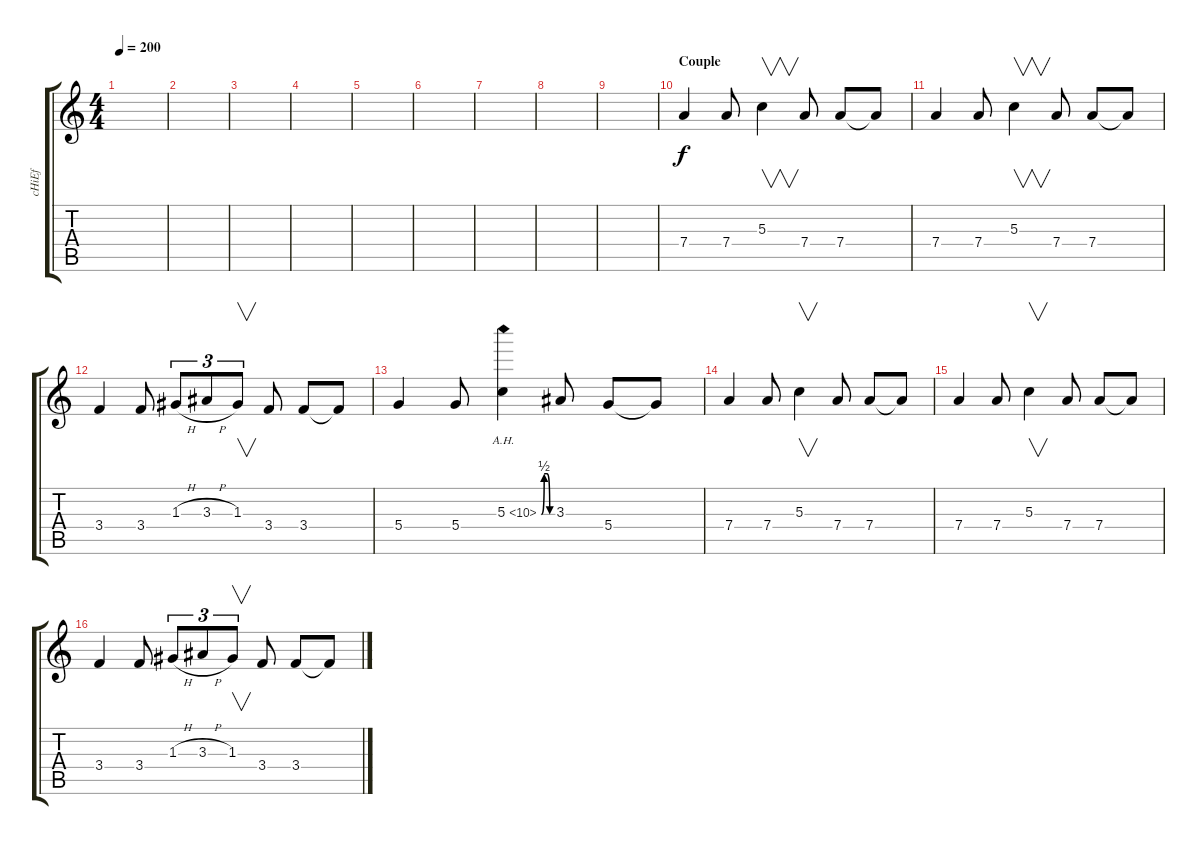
\track ("cHiEf" "cHiEf") {instrument overdrivenguitar}
\staff {score tabs}
\tuning (E4 B3 G3 D3 A2 E2) {hide}
\ts (4 4)
\tempo 200
\clef g2
\ks c
|
|
|
|
|
|
|
|
|
\section ("" "Couple")
7.4.4 7.4.8 5.3.4{v} 7.4.8 7.4.8 7.4{t}.8 |
7.4.4 7.4.8 5.3.4{v} 7.4.8 7.4.8 7.4{t}.8 |
3.4.4 3.4.8 1.3{h}.8{tu (3 2)} 3.3{h}.8{tu (3 2)} 1.3.8{v tu (3 2)} 3.4.8 3.4.8 3.4{t}.8 |
5.4.4 5.4.8 5.3{be (custom 0 0 15 2 30 2 45 0 60 0) ah 5}.4 3.3.8 5.4.8 5.4{t}.8 |
7.4.4 7.4.8 5.3.4{v} 7.4.8 7.4.8 7.4{t}.8 |
7.4.4 7.4.8 5.3.4{v} 7.4.8 7.4.8 7.4{t}.8 |
3.4.4 3.4.8 1.3{h}.8{tu (3 2)} 3.3{h}.8{tu (3 2)} 1.3.8{v tu (3 2)} 3.4.8 3.4.8 3.4{t}.8
